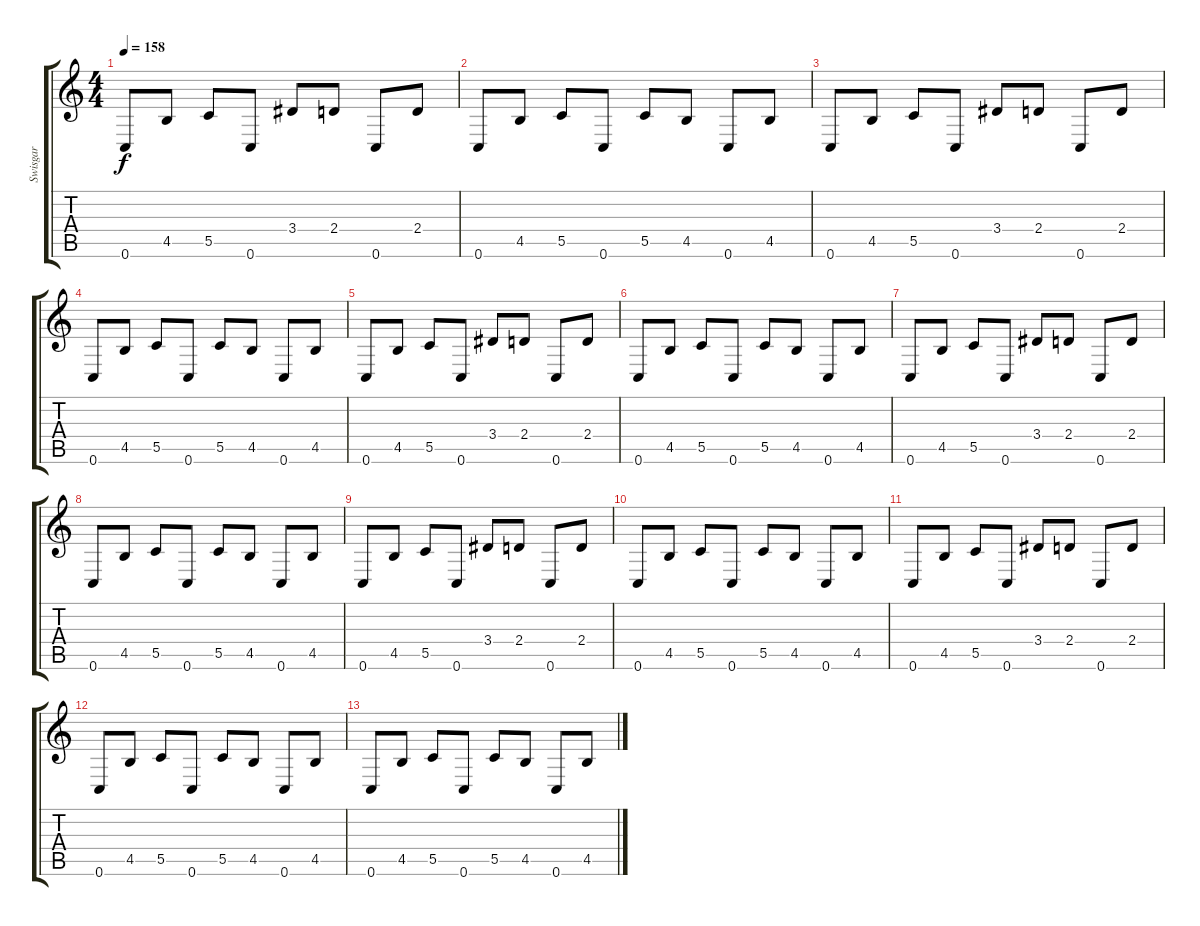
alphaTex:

\track ("Swisgar" "Swisgar") {instrument overdrivenguitar}
\staff {score tabs}
\tuning (D4 A3 F3 C3 G2 C2) {hide}
\ts (4 4)
\tempo 158
\clef g2
\ks c
0.6.8{dy f} 4.5.8 5.5.8 0.6.8 3.4.8 2.4.8 0.6.8 2.4.8 |
0.6.8 4.5.8 5.5.8 0.6.8 5.5.8 4.5.8 0.6.8 4.5.8 |
0.6.8 4.5.8 5.5.8 0.6.8 3.4.8 2.4.8 0.6.8 2.4.8 |
0.6.8 4.5.8 5.5.8 0.6.8 5.5.8 4.5.8 0.6.8 4.5.8 |
0.6.8 4.5.8 5.5.8 0.6.8 3.4.8 2.4.8 0.6.8 2.4.8 |
0.6.8 4.5.8 5.5.8 0.6.8 5.5.8 4.5.8 0.6.8 4.5.8 |
0.6.8 4.5.8 5.5.8 0.6.8 3.4.8 2.4.8 0.6.8 2.4.8 |
0.6.8 4.5.8 5.5.8 0.6.8 5.5.8 4.5.8 0.6.8 4.5.8 |
0.6.8{volume 13} 4.5.8 5.5.8 0.6.8 3.4.8 2.4.8 0.6.8 2.4.8 |
0.6.8{volume 10} 4.5.8 5.5.8 0.6.8 5.5.8 4.5.8 0.6.8 4.5.8 |
0.6.8{volume 6} 4.5.8 5.5.8 0.6.8 3.4.8 2.4.8 0.6.8 2.4.8 |
0.6.8{volume 2} 4.5.8 5.5.8 0.6.8 5.5.8 4.5.8 0.6.8 4.5.8 |
0.6.8{volume 0} 4.5.8 5.5.8 0.6.8 5.5.8 4.5.8 0.6.8 4.5.8
